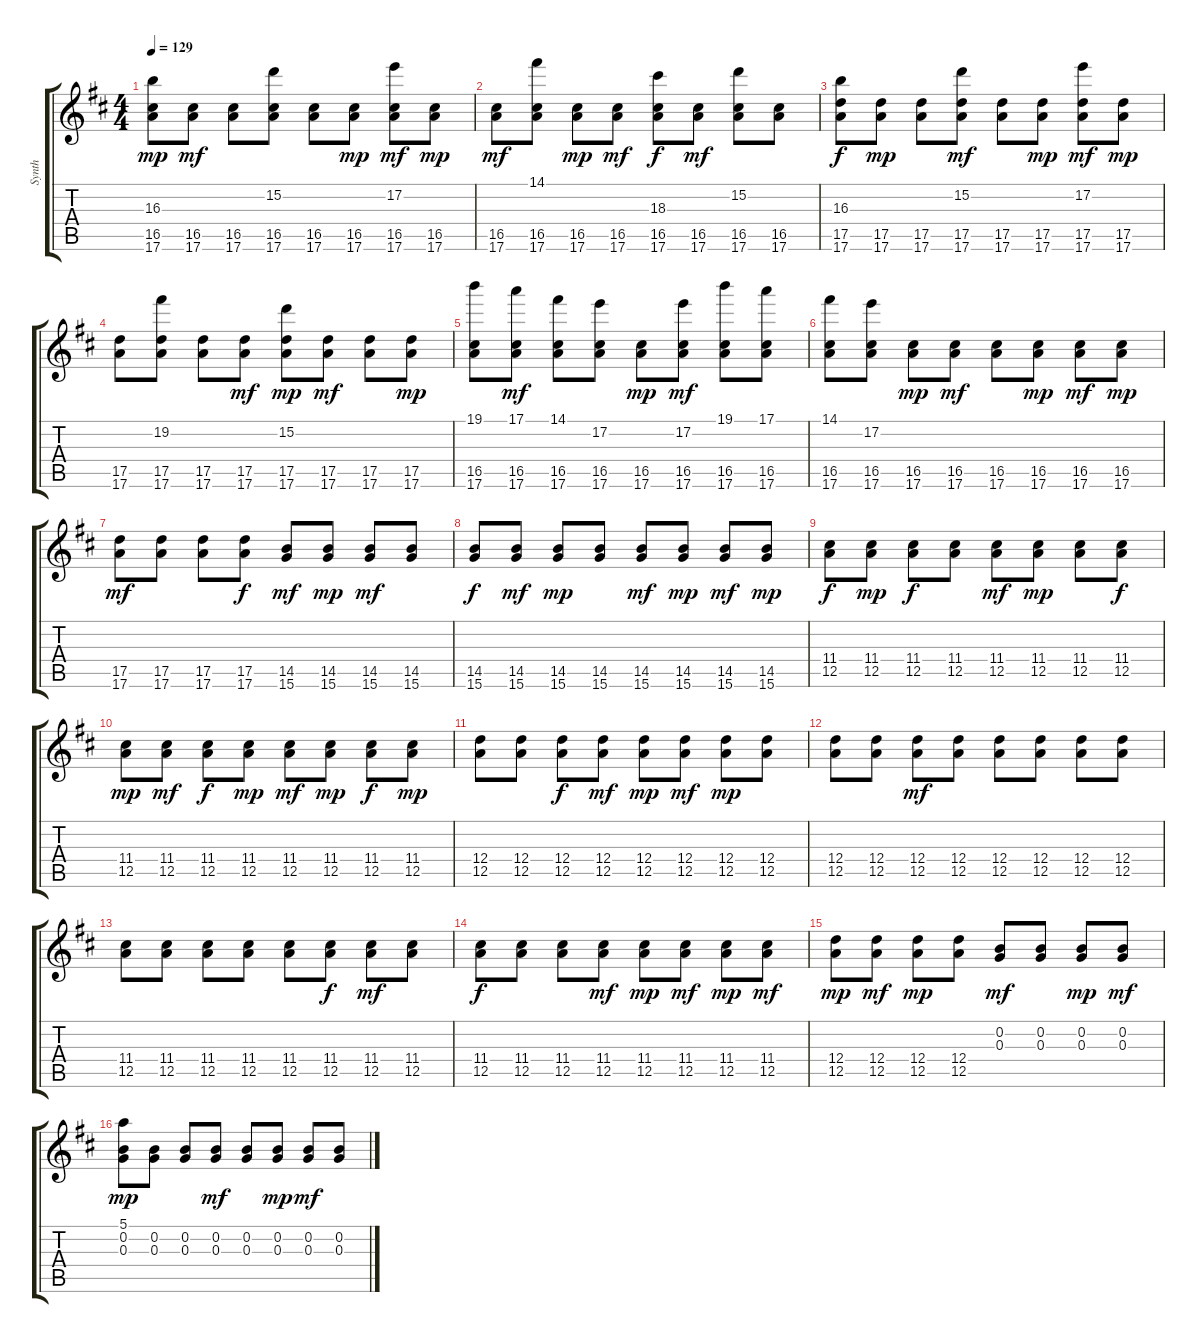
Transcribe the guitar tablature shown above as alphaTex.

\track ("Synth" "Synth") {instrument electricguitarjazz}
\staff {score tabs}
\tuning (E4 B3 G3 D3 A2 E2) {hide}
\ts (4 4)
\tempo 129
\clef g2
\ks d
(16.3 16.5 17.6).8{dy mp} (16.5 17.6).8{dy mf} (16.5 17.6).8 (15.2 16.5 17.6).8 (16.5 17.6).8 (16.5 17.6).8{dy mp} (17.2 16.5 17.6).8{dy mf} (16.5 17.6).8{dy mp} |
(16.5 17.6).8{dy mf} (14.1 16.5 17.6).8 (16.5 17.6).8{dy mp} (16.5 17.6).8{dy mf} (18.3 16.5 17.6).8{dy f} (16.5 17.6).8{dy mf} (15.2 16.5 17.6).8 (16.5 17.6).8 |
(16.3 17.5 17.6).8{dy f} (17.5 17.6).8{dy mp} (17.5 17.6).8 (15.2 17.5 17.6).8{dy mf} (17.5 17.6).8 (17.5 17.6).8{dy mp} (17.2 17.5 17.6).8{dy mf} (17.5 17.6).8{dy mp} |
(17.5 17.6).8 (19.2 17.5 17.6).8 (17.5 17.6).8 (17.5 17.6).8{dy mf} (15.2 17.5 17.6).8{dy mp} (17.5 17.6).8{dy mf} (17.5 17.6).8 (17.5 17.6).8{dy mp} |
(19.1 16.5 17.6).8 (17.1 16.5 17.6).8{dy mf} (14.1 16.5 17.6).8 (17.2 16.5 17.6).8 (16.5 17.6).8{dy mp} (17.2 16.5 17.6).8{dy mf} (19.1 16.5 17.6).8 (17.1 16.5 17.6).8 |
(14.1 16.5 17.6).8 (17.2 16.5 17.6).8 (16.5 17.6).8{dy mp} (16.5 17.6).8{dy mf} (16.5 17.6).8 (16.5 17.6).8{dy mp} (16.5 17.6).8{dy mf} (16.5 17.6).8{dy mp} |
(17.5 17.6).8{dy mf} (17.5 17.6).8 (17.5 17.6).8 (17.5 17.6).8{dy f} (14.5 15.6).8{dy mf} (14.5 15.6).8{dy mp} (14.5 15.6).8{dy mf} (14.5 15.6).8 |
(14.5 15.6).8{dy f} (14.5 15.6).8{dy mf} (14.5 15.6).8{dy mp} (14.5 15.6).8 (14.5 15.6).8{dy mf} (14.5 15.6).8{dy mp} (14.5 15.6).8{dy mf} (14.5 15.6).8{dy mp} |
(11.4 12.5).8{dy f} (11.4 12.5).8{dy mp} (11.4 12.5).8{dy f} (11.4 12.5).8 (11.4 12.5).8{dy mf} (11.4 12.5).8{dy mp} (11.4 12.5).8 (11.4 12.5).8{dy f} |
(11.4 12.5).8{dy mp} (11.4 12.5).8{dy mf} (11.4 12.5).8{dy f} (11.4 12.5).8{dy mp} (11.4 12.5).8{dy mf} (11.4 12.5).8{dy mp} (11.4 12.5).8{dy f} (11.4 12.5).8{dy mp} |
(12.4 12.5).8 (12.4 12.5).8 (12.4 12.5).8{dy f} (12.4 12.5).8{dy mf} (12.4 12.5).8{dy mp} (12.4 12.5).8{dy mf} (12.4 12.5).8{dy mp} (12.4 12.5).8 |
(12.4 12.5).8 (12.4 12.5).8 (12.4 12.5).8{dy mf} (12.4 12.5).8 (12.4 12.5).8 (12.4 12.5).8 (12.4 12.5).8 (12.4 12.5).8 |
(11.4 12.5).8 (11.4 12.5).8 (11.4 12.5).8 (11.4 12.5).8 (11.4 12.5).8 (11.4 12.5).8{dy f} (11.4 12.5).8{dy mf} (11.4 12.5).8 |
(11.4 12.5).8{dy f} (11.4 12.5).8 (11.4 12.5).8 (11.4 12.5).8{dy mf} (11.4 12.5).8{dy mp} (11.4 12.5).8{dy mf} (11.4 12.5).8{dy mp} (11.4 12.5).8{dy mf} |
(12.4 12.5).8{dy mp} (12.4 12.5).8{dy mf} (12.4 12.5).8{dy mp} (12.4 12.5).8 (0.2 0.3).8{dy mf} (0.2 0.3).8 (0.2 0.3).8{dy mp} (0.2 0.3).8{dy mf} |
(5.1 0.2 0.3).8{dy mp} (0.2 0.3).8 (0.2 0.3).8 (0.2 0.3).8{dy mf} (0.2 0.3).8 (0.2 0.3).8{dy mp} (0.2 0.3).8{dy mf} (0.2 0.3).8
